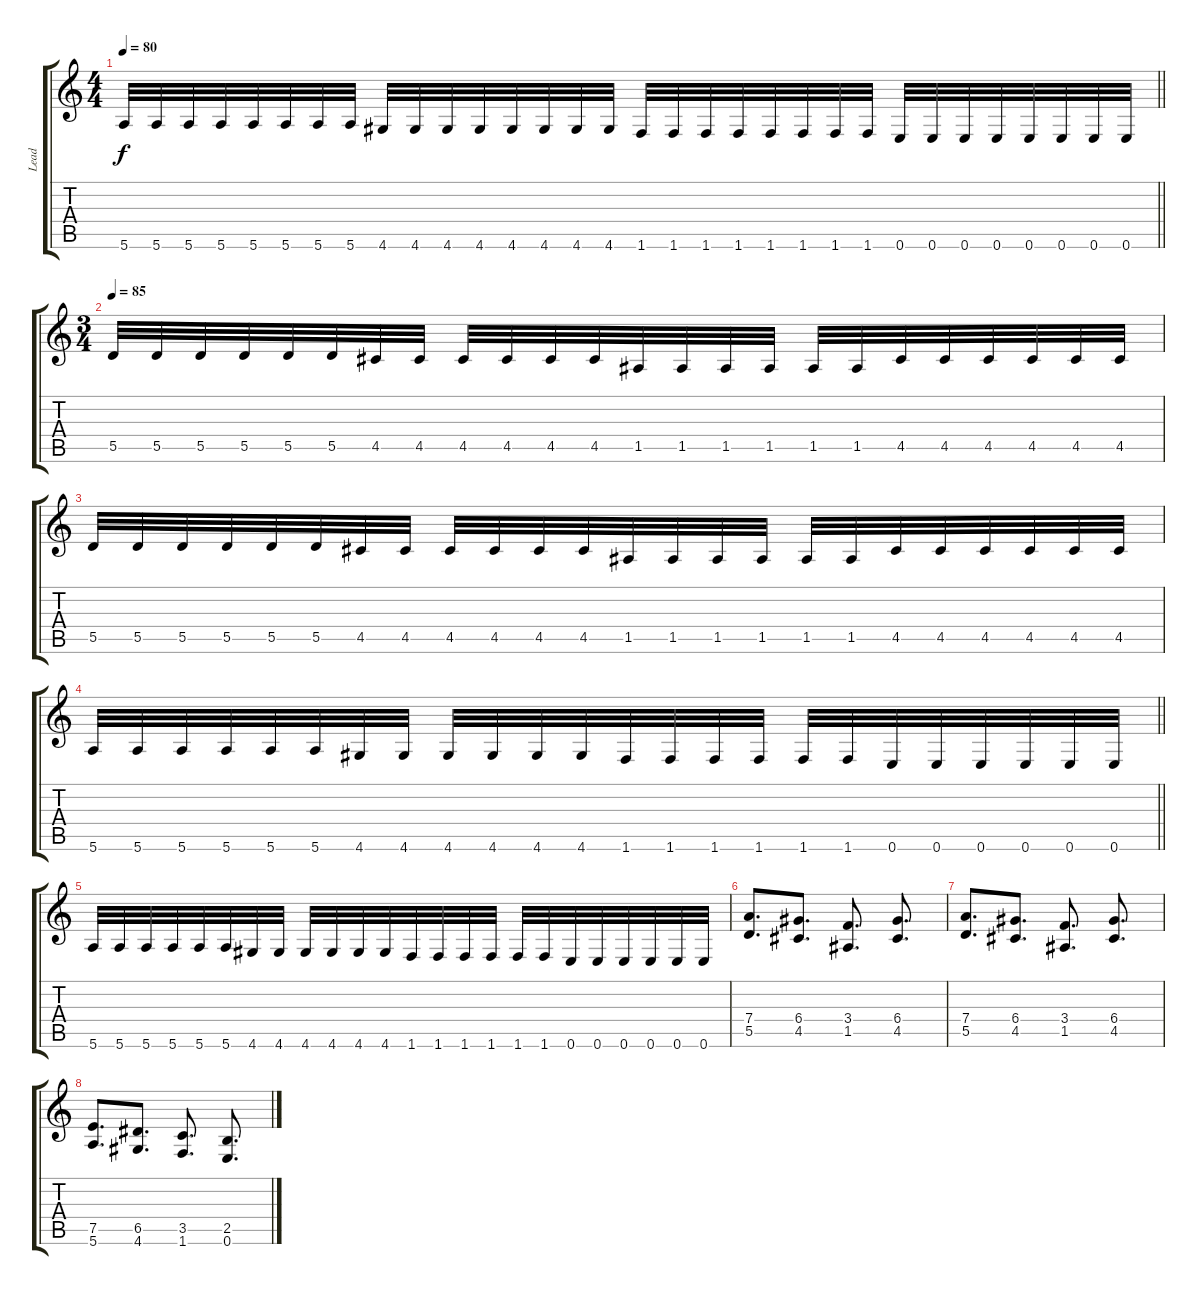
\track ("Lead" "Lead") {instrument distortionguitar}
\staff {score tabs}
\tuning (E4 B3 G3 D3 A2 E2) {hide}
\ts (4 4)
\tempo 80
\clef g2
\barLineRight lightlight
\ks c
5.6.32{dy f} 5.6.32 5.6.32 5.6.32 5.6.32 5.6.32 5.6.32 5.6.32 4.6.32 4.6.32 4.6.32 4.6.32 4.6.32 4.6.32 4.6.32 4.6.32 1.6.32 1.6.32 1.6.32 1.6.32 1.6.32 1.6.32 1.6.32 1.6.32 0.6.32 0.6.32 0.6.32 0.6.32 0.6.32 0.6.32 0.6.32 0.6.32 |
\ts (3 4)
\tempo 85
5.5.32 5.5.32 5.5.32 5.5.32 5.5.32 5.5.32 4.5.32 4.5.32 4.5.32 4.5.32 4.5.32 4.5.32 1.5.32 1.5.32 1.5.32 1.5.32 1.5.32 1.5.32 4.5.32 4.5.32 4.5.32 4.5.32 4.5.32 4.5.32 |
5.5.32 5.5.32 5.5.32 5.5.32 5.5.32 5.5.32 4.5.32 4.5.32 4.5.32 4.5.32 4.5.32 4.5.32 1.5.32 1.5.32 1.5.32 1.5.32 1.5.32 1.5.32 4.5.32 4.5.32 4.5.32 4.5.32 4.5.32 4.5.32 |
\barLineRight lightlight
5.6.32 5.6.32 5.6.32 5.6.32 5.6.32 5.6.32 4.6.32 4.6.32 4.6.32 4.6.32 4.6.32 4.6.32 1.6.32 1.6.32 1.6.32 1.6.32 1.6.32 1.6.32 0.6.32 0.6.32 0.6.32 0.6.32 0.6.32 0.6.32 |
5.6.32 5.6.32 5.6.32 5.6.32 5.6.32 5.6.32 4.6.32 4.6.32 4.6.32 4.6.32 4.6.32 4.6.32 1.6.32 1.6.32 1.6.32 1.6.32 1.6.32 1.6.32 0.6.32 0.6.32 0.6.32 0.6.32 0.6.32 0.6.32 |
(7.4 5.5).8{d} (6.4 4.5).8{d} (3.4 1.5).8{d} (6.4 4.5).8{d} |
(7.4 5.5).8{d} (6.4 4.5).8{d} (3.4 1.5).8{d} (6.4 4.5).8{d} |
(7.5 5.6).8{d} (6.5 4.6).8{d} (3.5 1.6).8{d} (2.5 0.6).8{d}
